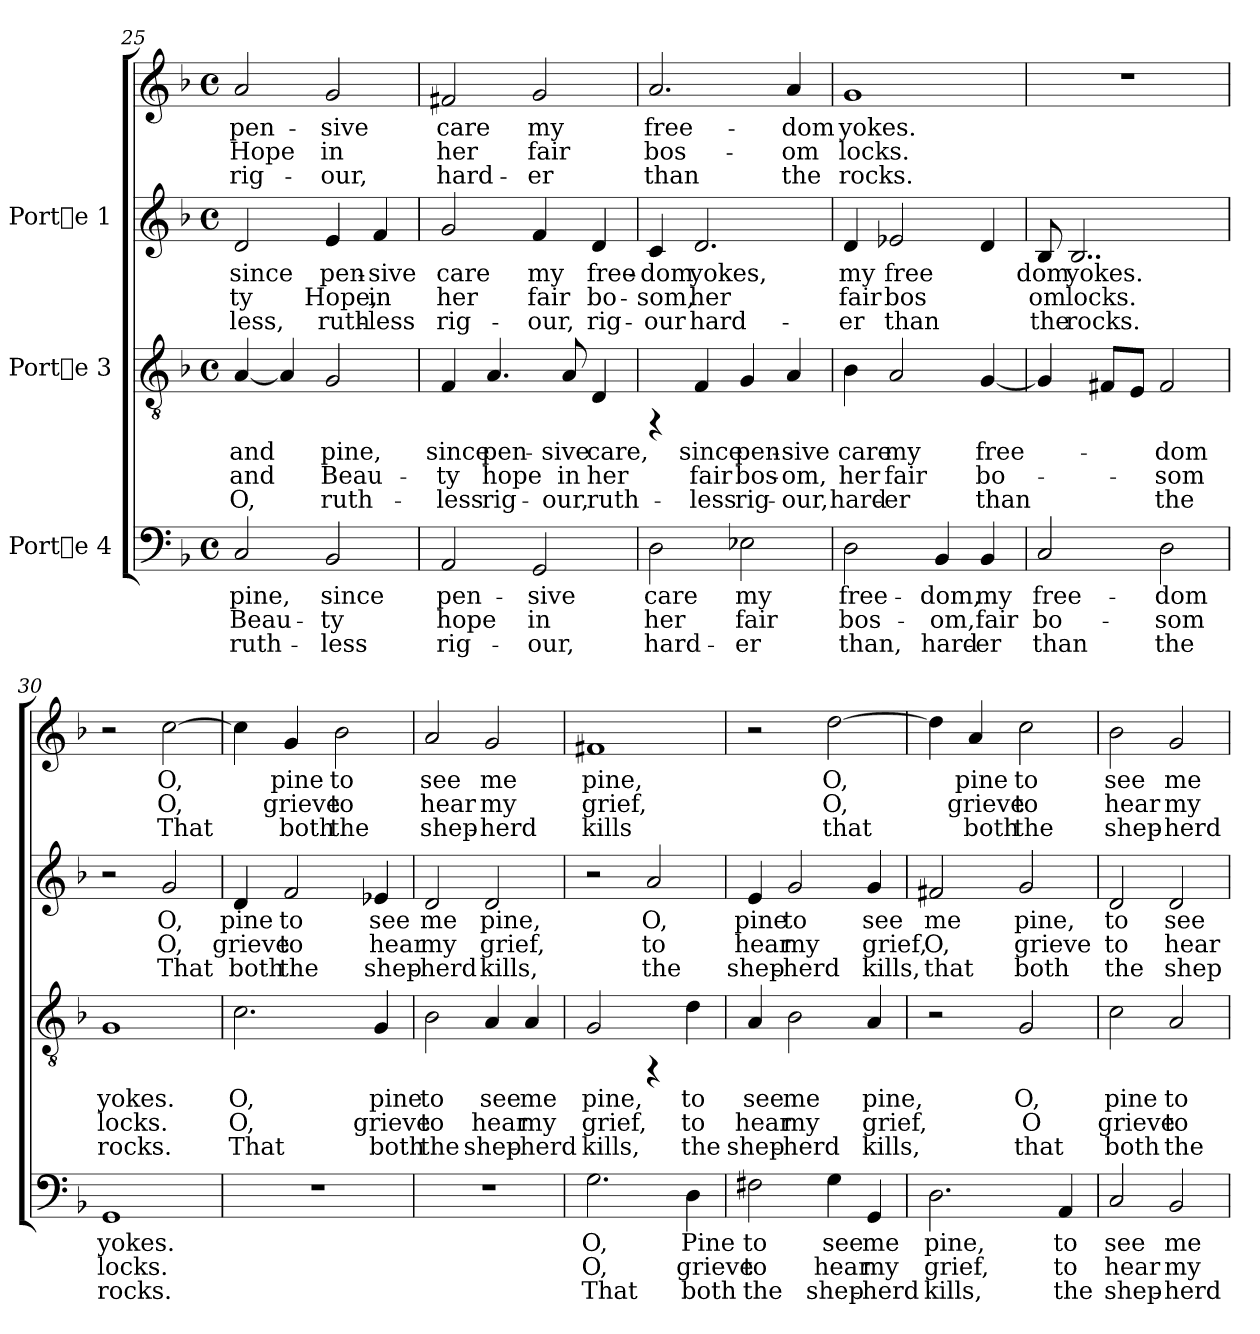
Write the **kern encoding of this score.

**kern	**text	**text	**text	**kern	**text	**text	**text	**kern	**text	**text	**text	**kern	**text	**text	**text
*part3	*part3	*part3	*part3	*part2	*part2	*part2	*part2	*part1	*part1	*part1	*part1	*part1	*part1	*part1	*part1
*staff4	*staff4	*staff4	*staff4	*staff3	*staff3	*staff3	*staff3	*staff2	*staff2	*staff2	*staff2	*staff1	*staff1	*staff1	*staff1
*I"Porte 4	*	*	*	*I"Porte 3	*	*	*	*I"Porte 1	*	*	*	*	*	*	*
!!LO:LB:g=z
*clefF4	*	*	*	*clefGv2	*	*	*	*clefG2	*	*	*	*clefG2	*	*	*
*k[b-]	*	*	*	*k[b-]	*	*	*	*k[b-]	*	*	*	*k[b-]	*	*	*
*F:	*	*	*	*F:	*	*	*	*F:	*	*	*	*F:	*	*	*
*M4/4	*	*	*	*M4/4	*	*	*	*M4/4	*	*	*	*M4/4	*	*	*
*met(c)	*	*	*	*met(c)	*	*	*	*met(c)	*	*	*	*met(c)	*	*	*
=25	=25	=25	=25	=25	=25	=25	=25	=25	=25	=25	=25	=25	=25	=25	=25
!	!LO:LY:b:cj	!LO:LY:b:cj	!LO:LY:b:cj	!	!LO:LY:b:cj	!LO:LY:b:cj	!LO:LY:b:cj	!	!LO:LY:b:cj	!LO:LY:b:cj	!LO:LY:b:cj	!	!LO:LY:b:cj	!LO:LY:b:cj	!LO:LY:b:cj
2C/	pine,	Beau-	-ruth-	[<4A/	and	and	O,	2d/	since	ty	less,	2a/	-pen-	-Hope	rig-
!	!	!	!	!	!LO:LY:b:cj	!LO:LY:b:cj	!LO:LY:b:cj	!	!	!	!	!	!	!	!
.	.	.	.	4A/]	.	.	.	.	.	.	.	.	.	.	.
!	!LO:LY:b:cj	!LO:LY:b:cj	!LO:LY:b:cj	!	!LO:LY:b:cj	!LO:LY:b:cj	!LO:LY:b:cj	!	!LO:LY:b:cj	!LO:LY:b:cj	!LO:LY:b:cj	!	!LO:LY:b:cj	!LO:LY:b:cj	!LO:LY:b:cj
2BB-/	-since	ty	less	2G/	pine,	Beau-	-ruth-	4e/	pen-	-Hope,	ruth-	2g/	-sive	in	our,
!	!	!	!	!	!	!	!	!	!LO:LY:b:cj	!LO:LY:b:cj	!LO:LY:b:cj	!	!	!	!
.	.	.	.	.	.	.	.	4f/	-sive	in	less	.	.	.	.
!!LO:LB:g=z
=26	=26	=26	=26	=26	=26	=26	=26	=26	=26	=26	=26	=26	=26	=26	=26
!	!LO:LY:b:cj	!LO:LY:b:cj	!LO:LY:b:cj	!	!LO:LY:b:cj	!LO:LY:b:cj	!LO:LY:b:cj	!	!LO:LY:b:cj	!LO:LY:b:cj	!LO:LY:b:cj	!	!LO:LY:b:cj	!LO:LY:b:cj	!LO:LY:b:cj
2AA/	pen-	-hope	rig-	4F/	-since	ty	less	2g/	care	her	rig-	2f#X/	care	her	hard-
!	!	!	!	!	!LO:LY:b:cj	!LO:LY:b:cj	!LO:LY:b:cj	!	!	!	!	!	!	!	!
.	.	.	.	4.A/	pen-	-hope	rig-	.	.	.	.	.	.	.	.
!	!LO:LY:b:cj	!LO:LY:b:cj	!LO:LY:b:cj	!	!	!	!	!	!LO:LY:b:cj	!LO:LY:b:cj	!LO:LY:b:cj	!	!LO:LY:b:cj	!LO:LY:b:cj	!LO:LY:b:cj
2GG/	-sive	in	our,	.	.	.	.	4f/	-my	fair	our,	2g/	-my	fair	er
!	!	!	!	!	!LO:LY:b:cj	!LO:LY:b:cj	!LO:LY:b:cj	!	!	!	!	!	!	!	!
.	.	.	.	8A/	-sive	in	our,	.	.	.	.	.	.	.	.
!	!	!	!	!	!LO:LY:b:cj	!LO:LY:b:cj	!LO:LY:b:cj	!	!LO:LY:b:cj	!LO:LY:b:cj	!LO:LY:b:cj	!	!	!	!
.	.	.	.	4D/	care,	her	ruth-	4d/	free-	-bo-	-rig-	.	.	.	.
=27	=27	=27	=27	=27	=27	=27	=27	=27	=27	=27	=27	=27	=27	=27	=27
!	!LO:LY:b:cj	!LO:LY:b:cj	!LO:LY:b:cj	!	!	!	!	!	!LO:LY:b:cj	!LO:LY:b:cj	!LO:LY:b:cj	!	!LO:LY:b:cj	!LO:LY:b:cj	!LO:LY:b:cj
2D\	care	her	hard-	4rFF	.	.	.	4c/	dom	som,	our	2.a/	-free-	-bos-	-than
!	!	!	!	!	!LO:LY:b:cj	!LO:LY:b:cj	!LO:LY:b:cj	!	!LO:LY:b:cj	!LO:LY:b:cj	!LO:LY:b:cj	!	!	!	!
.	.	.	.	4F/	-since	fair	less	2.d/	yokes,	her	hard-	.	.	.	.
!	!LO:LY:b:cj	!LO:LY:b:cj	!LO:LY:b:cj	!	!LO:LY:b:cj	!LO:LY:b:cj	!LO:LY:b:cj	!	!	!	!	!	!	!	!
2E-X\	-my	fair	er	4G/	pen-	-bos-	-rig-	.	.	.	.	.	.	.	.
!	!	!	!	!	!LO:LY:b:cj	!LO:LY:b:cj	!LO:LY:b:cj	!	!	!	!	!	!LO:LY:b:cj	!LO:LY:b:cj	!LO:LY:b:cj
.	.	.	.	4A/	-sive	om,	our,	.	.	.	.	4a/	dom	om	the
=28	=28	=28	=28	=28	=28	=28	=28	=28	=28	=28	=28	=28	=28	=28	=28
!	!LO:LY:b:cj	!LO:LY:b:cj	!LO:LY:b:cj	!	!LO:LY:b:cj	!LO:LY:b:cj	!LO:LY:b:cj	!	!LO:LY:b:cj	!LO:LY:b:cj	!LO:LY:b:cj	!	!LO:LY:b:cj	!LO:LY:b:cj	!LO:LY:b:cj
2D\	free-	-bos-	-than,	4B-\	care	her	hard-	4d/	my	fair	er	1g	-yokes.	locks.	rocks.
!	!	!	!	!	!LO:LY:b:cj	!LO:LY:b:cj	!LO:LY:b:cj	!	!LO:LY:b:cj	!LO:LY:b:cj	!LO:LY:b:cj	!	!	!	!
.	.	.	.	2A/	-my	fair	er	2e-X/	free-	-bos-	-than	.	.	.	.
!	!LO:LY:b:cj	!LO:LY:b:cj	!LO:LY:b:cj	!	!	!	!	!	!	!	!	!	!	!	!
4BB-/	dom,	om,	hard-	.	.	.	.	.	.	.	.	.	.	.	.
!	!LO:LY:b:cj	!LO:LY:b:cj	!LO:LY:b:cj	!	!LO:LY:b:cj	!LO:LY:b:cj	!LO:LY:b:cj	!	!LO:LY:b:cj	!LO:LY:b:cj	!LO:LY:b:cj	!	!	!	!
4BB-/	-my	fair	er	[<4G/	free-	-bo-	-than	4d/	-	--	-	.	.	.	.
=29	=29	=29	=29	=29	=29	=29	=29	=29	=29	=29	=29	=29	=29	=29	=29
!	!LO:LY:b:cj	!LO:LY:b:cj	!LO:LY:b:cj	!	!LO:LY:b:cj	!LO:LY:b:cj	!LO:LY:b:cj	!	!LO:LY:b:cj	!LO:LY:b:cj	!LO:LY:b:cj	!	!	!	!
2C/	free-	-bo-	-than	4G/]	.	.	.	8B-/	dom	om	the	1r	.	.	.
!	!	!	!	!	!	!	!	!	!LO:LY:b:cj	!LO:LY:b:cj	!LO:LY:b:cj	!	!	!	!
.	.	.	.	.	.	.	.	2..B-/	yokes.	locks.	rocks.	.	.	.	.
!	!	!	!	!	!LO:LY:b:cj	!LO:LY:b:cj	!LO:LY:b:cj	!	!	!	!	!	!	!	!
.	.	.	.	8F#X/L	.	.	.	.	.	.	.	.	.	.	.
!	!	!	!	!	!LO:LY:b:cj	!LO:LY:b:cj	!LO:LY:b:cj	!	!	!	!	!	!	!	!
.	.	.	.	8E/J	.	.	.	.	.	.	.	.	.	.	.
!	!LO:LY:b:cj	!LO:LY:b:cj	!LO:LY:b:cj	!	!LO:LY:b:cj	!LO:LY:b:cj	!LO:LY:b:cj	!	!	!	!	!	!	!	!
2D\	dom	som	the	2F#/	dom	som	the	.	.	.	.	.	.	.	.
=30	=30	=30	=30	=30	=30	=30	=30	=30	=30	=30	=30	=30	=30	=30	=30
!	!LO:LY:b:cj	!LO:LY:b:cj	!LO:LY:b:cj	!	!LO:LY:b:cj	!LO:LY:b:cj	!LO:LY:b:cj	!	!	!	!	!	!	!	!
1GG	yokes.	locks.	rocks.	1G	yokes.	locks.	rocks.	2r	.	.	.	2r	.	.	.
!	!	!	!	!	!	!	!	!	!LO:LY:b:cj	!LO:LY:b:cj	!LO:LY:b:cj	!	!LO:LY:b:cj	!LO:LY:b:cj	!LO:LY:b:cj
.	.	.	.	.	.	.	.	2g/	O,	O,	That	[>2cc\	O,	O,	That
!!LO:PB:g=z
=31	=31	=31	=31	=31	=31	=31	=31	=31	=31	=31	=31	=31	=31	=31	=31
!	!	!	!	!	!LO:LY:b:cj	!LO:LY:b:cj	!LO:LY:b:cj	!	!LO:LY:b:cj	!LO:LY:b:cj	!LO:LY:b:cj	!	!LO:LY:b:cj	!LO:LY:b:cj	!LO:LY:b:cj
1r	.	.	.	2.c\	O,	O,	That	4d/	pine	grieve	both	4cc\]	.	.	.
!	!	!	!	!	!	!	!	!	!LO:LY:b:cj	!LO:LY:b:cj	!LO:LY:b:cj	!	!LO:LY:b:cj	!LO:LY:b:cj	!LO:LY:b:cj
.	.	.	.	.	.	.	.	2f/	to	to	the	4g/	pine	grieve	both
!	!	!	!	!	!	!	!	!	!	!	!	!	!LO:LY:b:cj	!LO:LY:b:cj	!LO:LY:b:cj
.	.	.	.	.	.	.	.	.	.	.	.	2b-\	to	to	the
!	!	!	!	!	!LO:LY:b:cj	!LO:LY:b:cj	!LO:LY:b:cj	!	!LO:LY:b:cj	!LO:LY:b:cj	!LO:LY:b:cj	!	!	!	!
.	.	.	.	4G/	pine	grieve	both	4e-X/	see	hear	shep-	.	.	.	.
=32	=32	=32	=32	=32	=32	=32	=32	=32	=32	=32	=32	=32	=32	=32	=32
!	!	!	!	!	!LO:LY:b:cj	!LO:LY:b:cj	!LO:LY:b:cj	!	!LO:LY:b:cj	!LO:LY:b:cj	!LO:LY:b:cj	!	!LO:LY:b:cj	!LO:LY:b:cj	!LO:LY:b:cj
1r	.	.	.	2B-\	to	to	the	2d/	me	my	herd	2a/	-see	hear	shep-
!	!	!	!	!	!LO:LY:b:cj	!LO:LY:b:cj	!LO:LY:b:cj	!	!LO:LY:b:cj	!LO:LY:b:cj	!LO:LY:b:cj	!	!LO:LY:b:cj	!LO:LY:b:cj	!LO:LY:b:cj
.	.	.	.	4A/	see	hear	shep-	2d/	pine,	grief,	kills,	2g/	-me	my	herd
!	!	!	!	!	!LO:LY:b:cj	!LO:LY:b:cj	!LO:LY:b:cj	!	!	!	!	!	!	!	!
.	.	.	.	4A/	-me	my	herd	.	.	.	.	.	.	.	.
!!LO:LB:g=z
=33	=33	=33	=33	=33	=33	=33	=33	=33	=33	=33	=33	=33	=33	=33	=33
!	!LO:LY:b:cj	!LO:LY:b:cj	!LO:LY:b:cj	!	!LO:LY:b:cj	!LO:LY:b:cj	!LO:LY:b:cj	!	!	!	!	!	!LO:LY:b:cj	!LO:LY:b:cj	!LO:LY:b:cj
2.G\	O,	O,	That	2G/	pine,	grief,	kills,	2r	.	.	.	1f#X	pine,	grief,	kills
!	!	!	!	!	!	!	!	!	!LO:LY:b:cj	!LO:LY:b:cj	!LO:LY:b:cj	!	!	!	!
.	.	.	.	4rFF	.	.	.	2a/	O,	to	the	.	.	.	.
!	!LO:LY:b:cj	!LO:LY:b:cj	!LO:LY:b:cj	!	!LO:LY:b:cj	!LO:LY:b:cj	!LO:LY:b:cj	!	!	!	!	!	!	!	!
4D\	Pine	grieve	both	4d\	to	to	the	.	.	.	.	.	.	.	.
!!LO:LB:g=z
=34	=34	=34	=34	=34	=34	=34	=34	=34	=34	=34	=34	=34	=34	=34	=34
!	!LO:LY:b:cj	!LO:LY:b:cj	!LO:LY:b:cj	!	!LO:LY:b:cj	!LO:LY:b:cj	!LO:LY:b:cj	!	!LO:LY:b:cj	!LO:LY:b:cj	!LO:LY:b:cj	!	!	!	!
2F#X\	to	to	the	4A/	see	hear	shep-	4e/	pine	hear	shep-	2r	.	.	.
!	!	!	!	!	!LO:LY:b:cj	!LO:LY:b:cj	!LO:LY:b:cj	!	!LO:LY:b:cj	!LO:LY:b:cj	!LO:LY:b:cj	!	!	!	!
.	.	.	.	2B-\	-me	my	herd	2g/	-to	my	herd	.	.	.	.
!	!LO:LY:b:cj	!LO:LY:b:cj	!LO:LY:b:cj	!	!	!	!	!	!	!	!	!	!LO:LY:b:cj	!LO:LY:b:cj	!LO:LY:b:cj
4G\	see	hear	shep-	.	.	.	.	.	.	.	.	[>2dd\	O,	O,	that
!	!LO:LY:b:cj	!LO:LY:b:cj	!LO:LY:b:cj	!	!LO:LY:b:cj	!LO:LY:b:cj	!LO:LY:b:cj	!	!LO:LY:b:cj	!LO:LY:b:cj	!LO:LY:b:cj	!	!	!	!
4GG/	-me	my	herd	4A/	pine,	grief,	kills,	4g/	see	grief,	kills,	.	.	.	.
!!LO:PB:g=z
=35	=35	=35	=35	=35	=35	=35	=35	=35	=35	=35	=35	=35	=35	=35	=35
!	!LO:LY:b:cj	!LO:LY:b:cj	!LO:LY:b:cj	!	!	!	!	!	!LO:LY:b:cj	!LO:LY:b:cj	!LO:LY:b:cj	!	!LO:LY:b:cj	!LO:LY:b:cj	!LO:LY:b:cj
2.D\	pine,	grief,	kills,	2r	.	.	.	2f#X/	me	O,	that	4dd\]	.	.	.
!	!	!	!	!	!	!	!	!	!	!	!	!	!LO:LY:b:cj	!LO:LY:b:cj	!LO:LY:b:cj
.	.	.	.	.	.	.	.	.	.	.	.	4a/	pine	grieve	both
!	!	!	!	!	!LO:LY:b:cj	!LO:LY:b:cj	!LO:LY:b:cj	!	!LO:LY:b:cj	!LO:LY:b:cj	!LO:LY:b:cj	!	!LO:LY:b:cj	!LO:LY:b:cj	!LO:LY:b:cj
.	.	.	.	2G/	O,	O	that	2g/	pine,	grieve	both	2cc\	to	to	the
!	!LO:LY:b:cj	!LO:LY:b:cj	!LO:LY:b:cj	!	!	!	!	!	!	!	!	!	!	!	!
4AA/	to	to	the	.	.	.	.	.	.	.	.	.	.	.	.
!!LO:LB:g=z
=36	=36	=36	=36	=36	=36	=36	=36	=36	=36	=36	=36	=36	=36	=36	=36
!	!LO:LY:b:cj	!LO:LY:b:cj	!LO:LY:b:cj	!	!LO:LY:b:cj	!LO:LY:b:cj	!LO:LY:b:cj	!	!LO:LY:b:cj	!LO:LY:b:cj	!LO:LY:b:cj	!	!LO:LY:b:cj	!LO:LY:b:cj	!LO:LY:b:cj
2C/	see	hear	shep-	2c\	pine	grieve	both	2d/	to	to	the	2b-\	see	hear	shep-
!	!LO:LY:b:cj	!LO:LY:b:cj	!LO:LY:b:cj	!	!LO:LY:b:cj	!LO:LY:b:cj	!LO:LY:b:cj	!	!LO:LY:b:cj	!LO:LY:b:cj	!LO:LY:b:cj	!	!LO:LY:b:cj	!LO:LY:b:cj	!LO:LY:b:cj
2BB-/	-me	my	herd	2A/	to	to	the	2d/	see	hear	shep-	2g/	-me	my	herd
=	=	=	=	=	=	=	=	=	=	=	=	=	=	=	=
*-	*-	*-	*-	*-	*-	*-	*-	*-	*-	*-	*-	*-	*-	*-	*-
